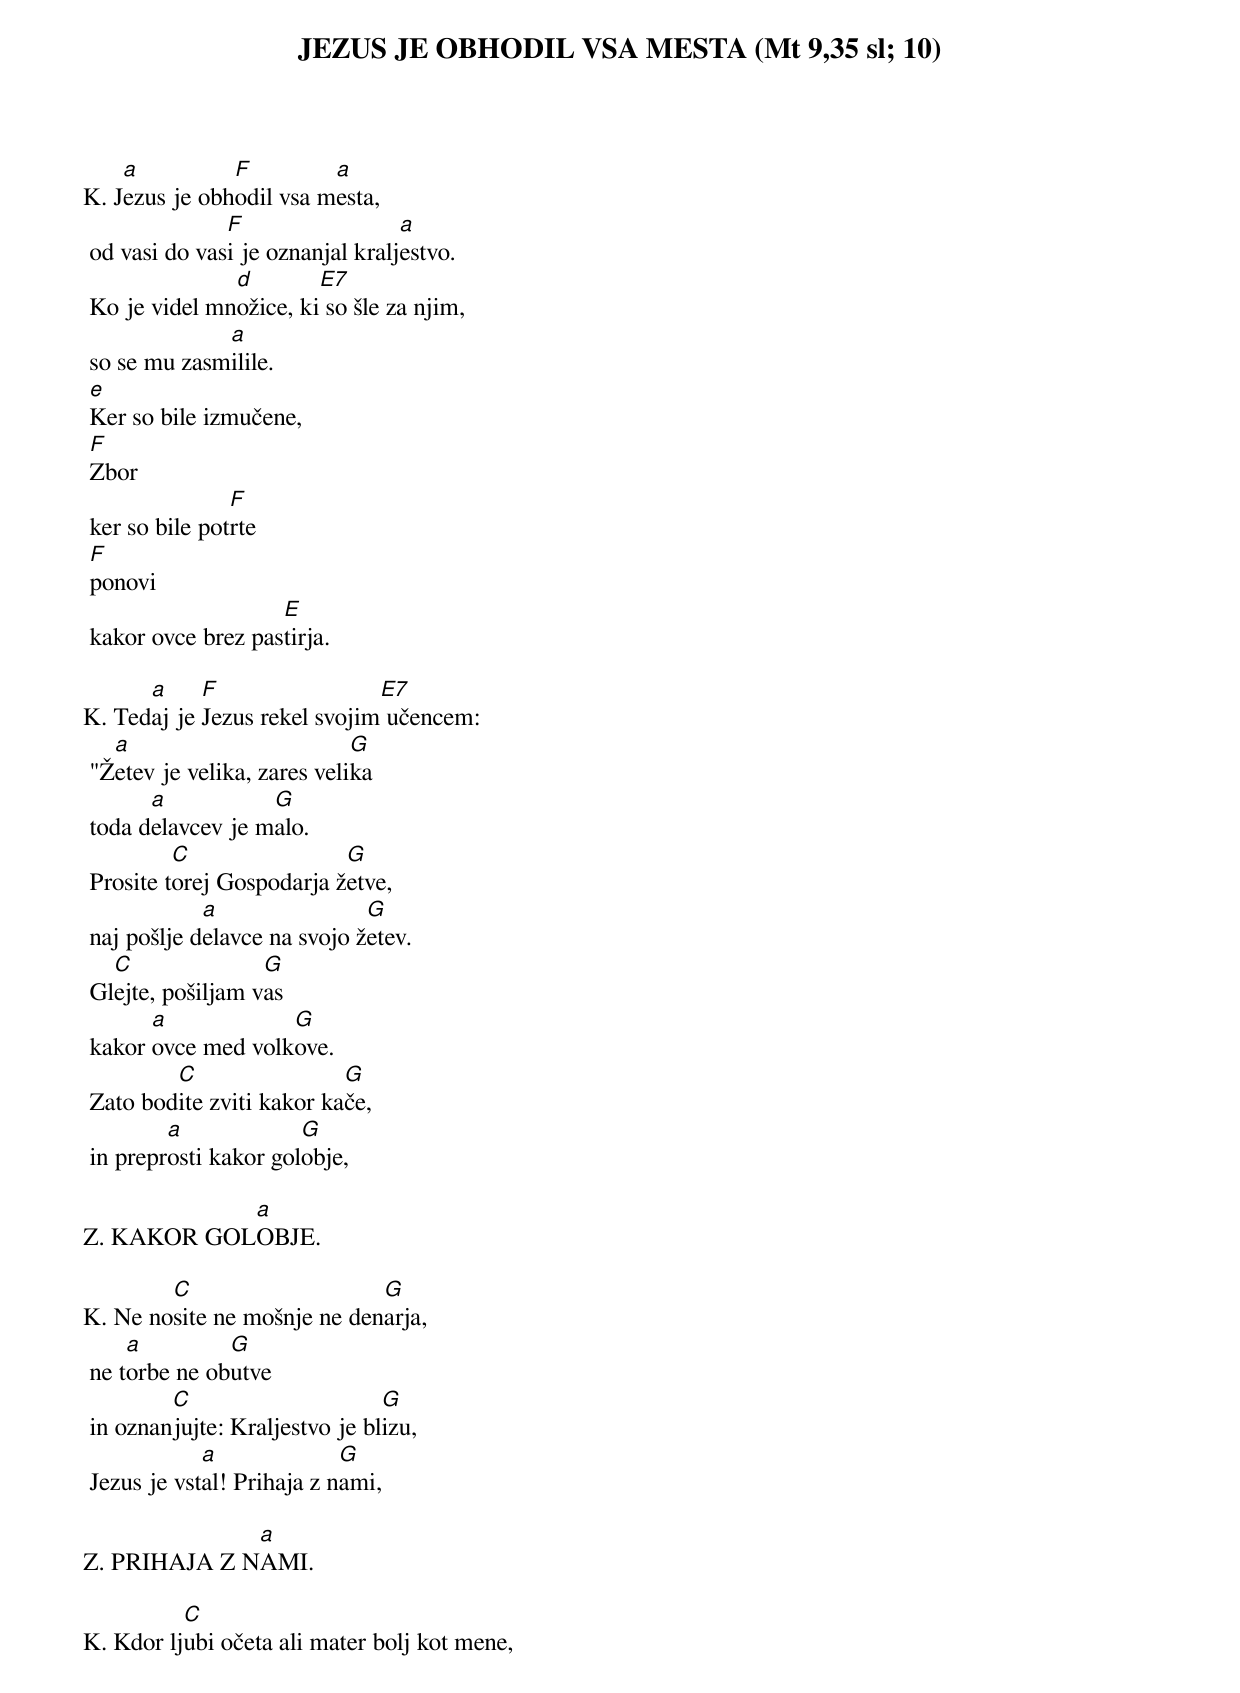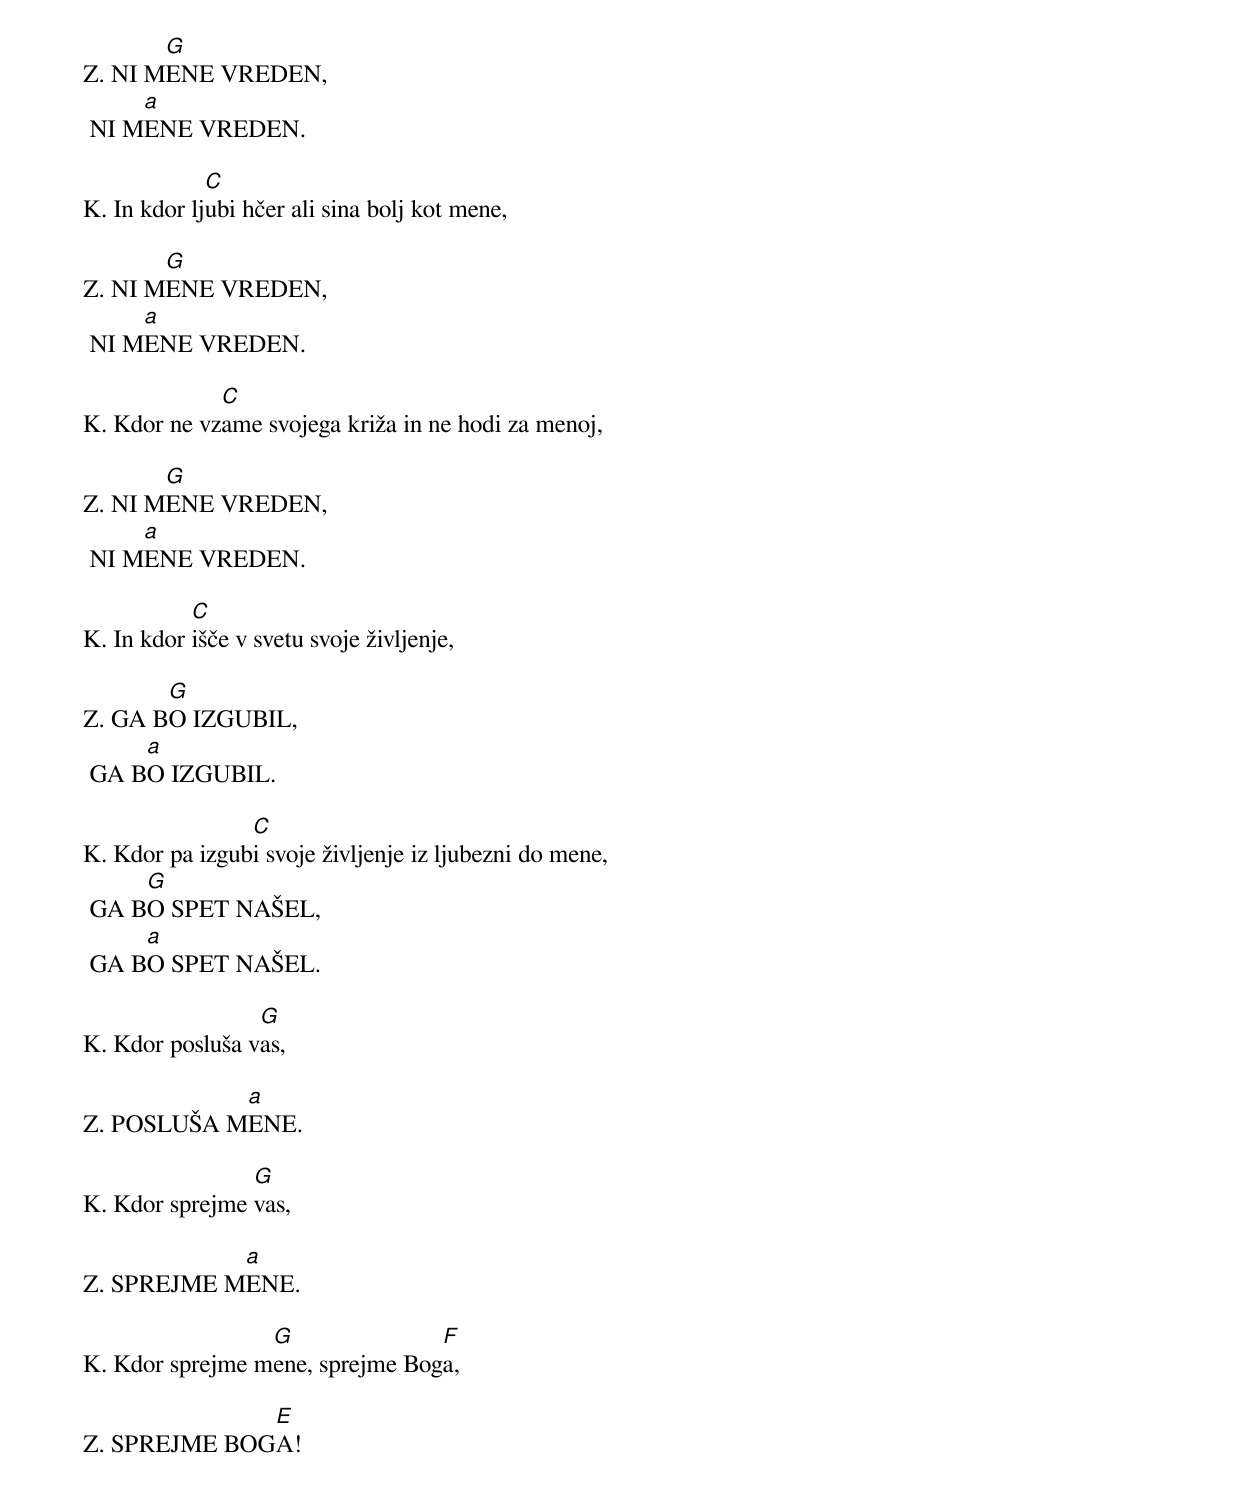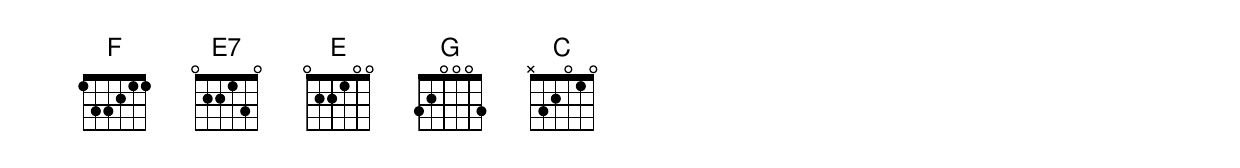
{title: JEZUS JE OBHODIL VSA MESTA (Mt 9,35 sl; 10)}

K.	J[a]ezus je obh[F]odil vsa m[a]esta,
	od vasi do vas[F]i je oznanjal kralj[a]estvo.
	Ko je videl mn[d]ožice, ki[E7] so šle za njim,
	so se mu zasm[a]ilile.
	[e]Ker so bile izmučene,
	[F]Zbor
	ker so bile pot[F]rte
	[F]ponovi
	kakor ovce brez pas[E]tirja.

K.	Ted[a]aj je [F]Jezus rekel svojim[E7] učencem:
	"Ž[a]etev je velika, zares veli[G]ka
	toda d[a]elavcev je m[G]alo.
	Prosite t[C]orej Gospodarja ž[G]etve,
	naj pošlje d[a]elavce na svojo ž[G]etev.
	Gl[C]ejte, pošiljam v[G]as
	kakor [a]ovce med volk[G]ove.
	Zato bod[C]ite zviti kakor ka[G]če,
	in prepr[a]osti kakor gol[G]obje,

Z.	KAKOR GOL[a]OBJE.

K.	Ne no[C]site ne mošnje ne den[G]arja,
	ne t[a]orbe ne ob[G]utve
	in oznan[C]jujte: Kraljestvo je bl[G]izu,
	Jezus je vst[a]al! Prihaja z n[G]ami,

Z.	PRIHAJA Z N[a]AMI.

K.	Kdor lj[C]ubi očeta ali mater bolj kot mene,

Z.	NI M[G]ENE VREDEN,
	NI M[a]ENE VREDEN.

K.	In kdor lj[C]ubi hčer ali sina bolj kot mene,

Z.	NI M[G]ENE VREDEN,
	NI M[a]ENE VREDEN.

K.	Kdor ne vz[C]ame svojega križa in ne hodi za menoj,

Z.	NI M[G]ENE VREDEN,
	NI M[a]ENE VREDEN.

K.	In kdor [C]išče v svetu svoje življenje,

Z.	GA B[G]O IZGUBIL,
	GA B[a]O IZGUBIL.

K.	Kdor pa izgub[C]i svoje življenje iz ljubezni do mene,
	GA B[G]O SPET NAŠEL,
	GA B[a]O SPET NAŠEL.

K.	Kdor posluša v[G]as,

Z.	POSLUŠA M[a]ENE.

K.	Kdor sprejme [G]vas,

Z.	SPREJME M[a]ENE.

K.	Kdor sprejme m[G]ene, sprejme Bog[F]a,

Z.	SPREJME BOG[E]A!
